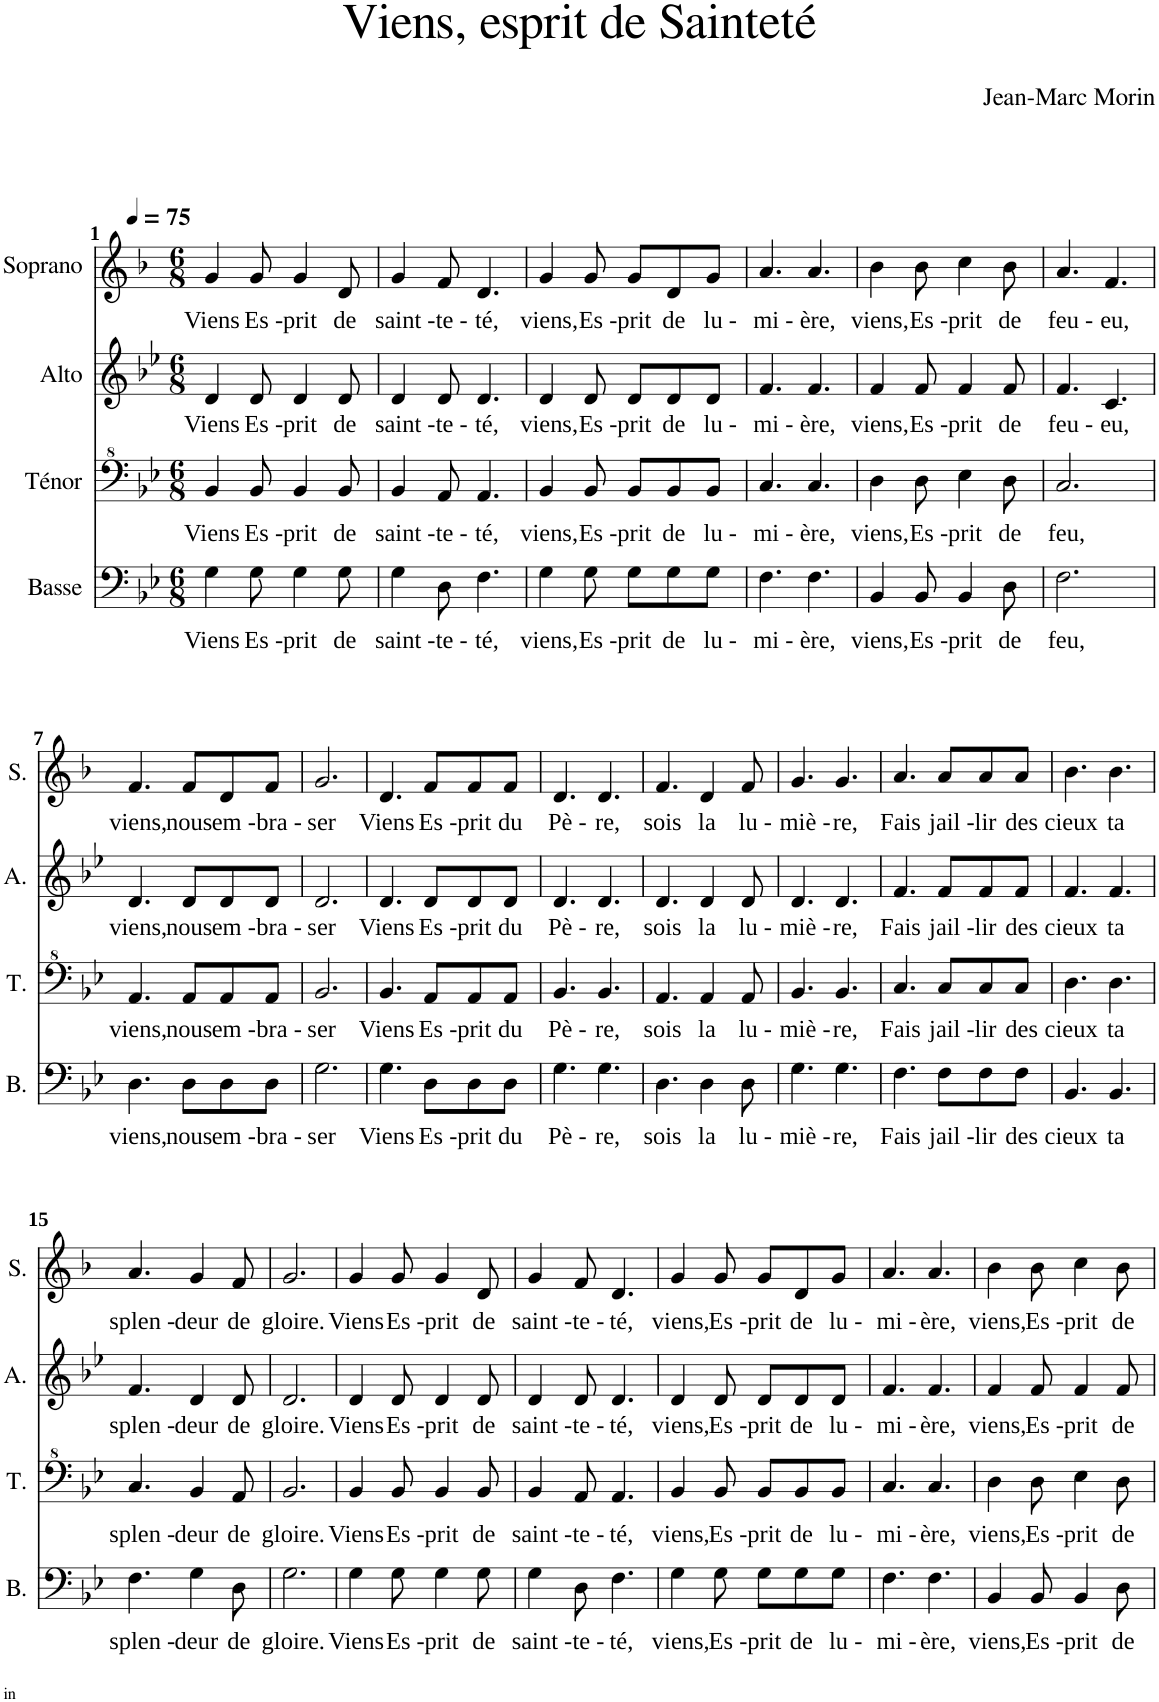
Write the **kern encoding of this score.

**kern	**text	**kern	**text	**kern	**text	**kern	**text
*part4	*part4	*part3	*part3	*part2	*part2	*part1	*part1
*staff4	*staff4	*staff3	*staff3	*staff2	*staff2	*staff1	*staff1
*I"Basse	*	*I"Ténor	*	*I"Alto	*	*I"Soprano	*
*I'B.	*	*I'T.	*	*I'A.	*	*I'S.	*
*clefF4	*	*clefF^4	*	*clefG2	*	*clefG2	*
*k[b-e-]	*	*k[b-e-]	*	*k[b-e-]	*	*k[b-]	*
*M6/8	*	*M6/8	*	*M6/8	*	*M6/8	*
*MM75	*	*MM75	*	*MM75	*	*MM75	*
=1	=1	=1	=1	=1	=1	=1	=1
!	!LO:LY:b	!	!LO:LY:b	!	!LO:LY:b	!	!LO:LY:b
4G\	Viens	4B-/	Viens	4d/	Viens	4g/	Viens
!	!LO:LY:b	!	!LO:LY:b	!	!LO:LY:b	!	!LO:LY:b
8G\	Es -	8B-/	Es -	8d/	Es -	8g/	Es -
!	!LO:LY:b	!	!LO:LY:b	!	!LO:LY:b	!	!LO:LY:b
4G\	prit	4B-/	prit	4d/	prit	4g/	prit
!	!LO:LY:b	!	!LO:LY:b	!	!LO:LY:b	!	!LO:LY:b
8G\	de	8B-/	de	8d/	de	8d/	de
=2	=2	=2	=2	=2	=2	=2	=2
!	!LO:LY:b	!	!LO:LY:b	!	!LO:LY:b	!	!LO:LY:b
4G\	saint -	4B-/	saint -	4d/	saint -	4g/	saint -
!	!LO:LY:b	!	!LO:LY:b	!	!LO:LY:b	!	!LO:LY:b
8D\	te -	8A/	te -	8d/	te -	8f/	te -
!	!LO:LY:b	!	!LO:LY:b	!	!LO:LY:b	!	!LO:LY:b
4.F\	té,	4.A/	té,	4.d/	té,	4.d/	té,
=3	=3	=3	=3	=3	=3	=3	=3
!	!LO:LY:b	!	!LO:LY:b	!	!LO:LY:b	!	!LO:LY:b
4G\	viens,	4B-/	viens,	4d/	viens,	4g/	viens,
!	!LO:LY:b	!	!LO:LY:b	!	!LO:LY:b	!	!LO:LY:b
8G\	Es -	8B-/	Es -	8d/	Es -	8g/	Es -
!	!LO:LY:b	!	!LO:LY:b	!	!LO:LY:b	!	!LO:LY:b
8G\L	prit	8B-/L	prit	8d/L	prit	8g/L	prit
!	!LO:LY:b	!	!LO:LY:b	!	!LO:LY:b	!	!LO:LY:b
8G\	de	8B-/	de	8d/	de	8d/	de
!	!LO:LY:b	!	!LO:LY:b	!	!LO:LY:b	!	!LO:LY:b
8G\J	lu -	8B-/J	lu -	8d/J	lu -	8g/J	lu -
=4	=4	=4	=4	=4	=4	=4	=4
!	!LO:LY:b	!	!LO:LY:b	!	!LO:LY:b	!	!LO:LY:b
4.F\	mi -	4.c/	mi -	4.f/	mi -	4.a/	mi -
!	!LO:LY:b	!	!LO:LY:b	!	!LO:LY:b	!	!LO:LY:b
4.F\	ère,	4.c/	ère,	4.f/	ère,	4.a/	ère,
=5	=5	=5	=5	=5	=5	=5	=5
!	!LO:LY:b	!	!LO:LY:b	!	!LO:LY:b	!	!LO:LY:b
4BB-/	viens,	4d\	viens,	4f/	viens,	4b-\	viens,
!	!LO:LY:b	!	!LO:LY:b	!	!LO:LY:b	!	!LO:LY:b
8BB-/	Es -	8d\	Es -	8f/	Es -	8b-\	Es -
!	!LO:LY:b	!	!LO:LY:b	!	!LO:LY:b	!	!LO:LY:b
4BB-/	prit	4e-\	prit	4f/	prit	4cc\	prit
!	!LO:LY:b	!	!LO:LY:b	!	!LO:LY:b	!	!LO:LY:b
8D\	de	8d\	de	8f/	de	8b-\	de
=6	=6	=6	=6	=6	=6	=6	=6
!	!LO:LY:b	!	!LO:LY:b	!	!LO:LY:b	!	!LO:LY:b
2.F\	feu,	2.c/	feu,	4.f/	feu -	4.a/	feu -
!	!	!	!	!	!LO:LY:b	!	!LO:LY:b
.	.	.	.	4.c/	eu,	4.f/	eu,
!!LO:LB:g=z
=7	=7	=7	=7	=7	=7	=7	=7
!	!LO:LY:b	!	!LO:LY:b	!	!LO:LY:b	!	!LO:LY:b
4.D\	viens,	4.A/	viens,	4.d/	viens,	4.f/	viens,
!	!LO:LY:b	!	!LO:LY:b	!	!LO:LY:b	!	!LO:LY:b
8D\L	nous	8A/L	nous	8d/L	nous	8f/L	nous
!	!LO:LY:b	!	!LO:LY:b	!	!LO:LY:b	!	!LO:LY:b
8D\	em -	8A/	em -	8d/	em -	8d/	em -
!	!LO:LY:b	!	!LO:LY:b	!	!LO:LY:b	!	!LO:LY:b
8D\J	bra -	8A/J	bra -	8d/J	bra -	8f/J	bra -
=8	=8	=8	=8	=8	=8	=8	=8
!	!LO:LY:b	!	!LO:LY:b	!	!LO:LY:b	!	!LO:LY:b
2.G\	ser	2.B-/	ser	2.d/	ser	2.g/	ser
=9	=9	=9	=9	=9	=9	=9	=9
!	!LO:LY:b	!	!LO:LY:b	!	!LO:LY:b	!	!LO:LY:b
4.G\	Viens	4.B-/	Viens	4.d/	Viens	4.d/	Viens
!	!LO:LY:b	!	!LO:LY:b	!	!LO:LY:b	!	!LO:LY:b
8D\L	Es -	8A/L	Es -	8d/L	Es -	8f/L	Es -
!	!LO:LY:b	!	!LO:LY:b	!	!LO:LY:b	!	!LO:LY:b
8D\	prit	8A/	prit	8d/	prit	8f/	prit
!	!LO:LY:b	!	!LO:LY:b	!	!LO:LY:b	!	!LO:LY:b
8D\J	du	8A/J	du	8d/J	du	8f/J	du
=10	=10	=10	=10	=10	=10	=10	=10
!	!LO:LY:b	!	!LO:LY:b	!	!LO:LY:b	!	!LO:LY:b
4.G\	Pè -	4.B-/	Pè -	4.d/	Pè -	4.d/	Pè -
!	!LO:LY:b	!	!LO:LY:b	!	!LO:LY:b	!	!LO:LY:b
4.G\	re,	4.B-/	re,	4.d/	re,	4.d/	re,
=11	=11	=11	=11	=11	=11	=11	=11
!	!LO:LY:b	!	!LO:LY:b	!	!LO:LY:b	!	!LO:LY:b
4.D\	sois	4.A/	sois	4.d/	sois	4.f/	sois
!	!LO:LY:b	!	!LO:LY:b	!	!LO:LY:b	!	!LO:LY:b
4D\	la	4A/	la	4d/	la	4d/	la
!	!LO:LY:b	!	!LO:LY:b	!	!LO:LY:b	!	!LO:LY:b
8D\	lu -	8A/	lu -	8d/	lu -	8f/	lu -
=12	=12	=12	=12	=12	=12	=12	=12
!	!LO:LY:b	!	!LO:LY:b	!	!LO:LY:b	!	!LO:LY:b
4.G\	miè -	4.B-/	miè -	4.d/	miè -	4.g/	miè -
!	!LO:LY:b	!	!LO:LY:b	!	!LO:LY:b	!	!LO:LY:b
4.G\	re,	4.B-/	re,	4.d/	re,	4.g/	re,
=13	=13	=13	=13	=13	=13	=13	=13
!	!LO:LY:b	!	!LO:LY:b	!	!LO:LY:b	!	!LO:LY:b
4.F\	Fais	4.c/	Fais	4.f/	Fais	4.a/	Fais
!	!LO:LY:b	!	!LO:LY:b	!	!LO:LY:b	!	!LO:LY:b
8F\L	jail -	8c/L	jail -	8f/L	jail -	8a/L	jail -
!	!LO:LY:b	!	!LO:LY:b	!	!LO:LY:b	!	!LO:LY:b
8F\	lir	8c/	lir	8f/	lir	8a/	lir
!	!LO:LY:b	!	!LO:LY:b	!	!LO:LY:b	!	!LO:LY:b
8F\J	des	8c/J	des	8f/J	des	8a/J	des
=14	=14	=14	=14	=14	=14	=14	=14
!	!LO:LY:b	!	!LO:LY:b	!	!LO:LY:b	!	!LO:LY:b
4.BB-/	cieux	4.d\	cieux	4.f/	cieux	4.b-\	cieux
!	!LO:LY:b	!	!LO:LY:b	!	!LO:LY:b	!	!LO:LY:b
4.BB-/	ta	4.d\	ta	4.f/	ta	4.b-\	ta
!!LO:LB:g=z
=15	=15	=15	=15	=15	=15	=15	=15
!	!LO:LY:b	!	!LO:LY:b	!	!LO:LY:b	!	!LO:LY:b
4.F\	splen -	4.c/	splen -	4.f/	splen -	4.a/	splen -
!	!LO:LY:b	!	!LO:LY:b	!	!LO:LY:b	!	!LO:LY:b
4G\	deur	4B-/	deur	4d/	deur	4g/	deur
!	!LO:LY:b	!	!LO:LY:b	!	!LO:LY:b	!	!LO:LY:b
8D\	de	8A/	de	8d/	de	8f/	de
=16	=16	=16	=16	=16	=16	=16	=16
!	!LO:LY:b	!	!LO:LY:b	!	!LO:LY:b	!	!LO:LY:b
2.G\	gloire.	2.B-/	gloire.	2.d/	gloire.	2.g/	gloire.
=17	=17	=17	=17	=17	=17	=17	=17
!	!LO:LY:b	!	!LO:LY:b	!	!LO:LY:b	!	!LO:LY:b
4G\	Viens	4B-/	Viens	4d/	Viens	4g/	Viens
!	!LO:LY:b	!	!LO:LY:b	!	!LO:LY:b	!	!LO:LY:b
8G\	Es -	8B-/	Es -	8d/	Es -	8g/	Es -
!	!LO:LY:b	!	!LO:LY:b	!	!LO:LY:b	!	!LO:LY:b
4G\	prit	4B-/	prit	4d/	prit	4g/	prit
!	!LO:LY:b	!	!LO:LY:b	!	!LO:LY:b	!	!LO:LY:b
8G\	de	8B-/	de	8d/	de	8d/	de
=18	=18	=18	=18	=18	=18	=18	=18
!	!LO:LY:b	!	!LO:LY:b	!	!LO:LY:b	!	!LO:LY:b
4G\	saint -	4B-/	saint -	4d/	saint -	4g/	saint -
!	!LO:LY:b	!	!LO:LY:b	!	!LO:LY:b	!	!LO:LY:b
8D\	te -	8A/	te -	8d/	te -	8f/	te -
!	!LO:LY:b	!	!LO:LY:b	!	!LO:LY:b	!	!LO:LY:b
4.F\	té,	4.A/	té,	4.d/	té,	4.d/	té,
=19	=19	=19	=19	=19	=19	=19	=19
!	!LO:LY:b	!	!LO:LY:b	!	!LO:LY:b	!	!LO:LY:b
4G\	viens,	4B-/	viens,	4d/	viens,	4g/	viens,
!	!LO:LY:b	!	!LO:LY:b	!	!LO:LY:b	!	!LO:LY:b
8G\	Es -	8B-/	Es -	8d/	Es -	8g/	Es -
!	!LO:LY:b	!	!LO:LY:b	!	!LO:LY:b	!	!LO:LY:b
8G\L	prit	8B-/L	prit	8d/L	prit	8g/L	prit
!	!LO:LY:b	!	!LO:LY:b	!	!LO:LY:b	!	!LO:LY:b
8G\	de	8B-/	de	8d/	de	8d/	de
!	!LO:LY:b	!	!LO:LY:b	!	!LO:LY:b	!	!LO:LY:b
8G\J	lu -	8B-/J	lu -	8d/J	lu -	8g/J	lu -
=20	=20	=20	=20	=20	=20	=20	=20
!	!LO:LY:b	!	!LO:LY:b	!	!LO:LY:b	!	!LO:LY:b
4.F\	mi -	4.c/	mi -	4.f/	mi -	4.a/	mi -
!	!LO:LY:b	!	!LO:LY:b	!	!LO:LY:b	!	!LO:LY:b
4.F\	ère,	4.c/	ère,	4.f/	ère,	4.a/	ère,
=21	=21	=21	=21	=21	=21	=21	=21
!	!LO:LY:b	!	!LO:LY:b	!	!LO:LY:b	!	!LO:LY:b
4BB-/	viens,	4d\	viens,	4f/	viens,	4b-\	viens,
!	!LO:LY:b	!	!LO:LY:b	!	!LO:LY:b	!	!LO:LY:b
8BB-/	Es -	8d\	Es -	8f/	Es -	8b-\	Es -
!	!LO:LY:b	!	!LO:LY:b	!	!LO:LY:b	!	!LO:LY:b
4BB-/	prit	4e-\	prit	4f/	prit	4cc\	prit
!	!LO:LY:b	!	!LO:LY:b	!	!LO:LY:b	!	!LO:LY:b
8D\	de	8d\	de	8f/	de	8b-\	de
=	=	=	=	=	=	=	=
*-	*-	*-	*-	*-	*-	*-	*-
